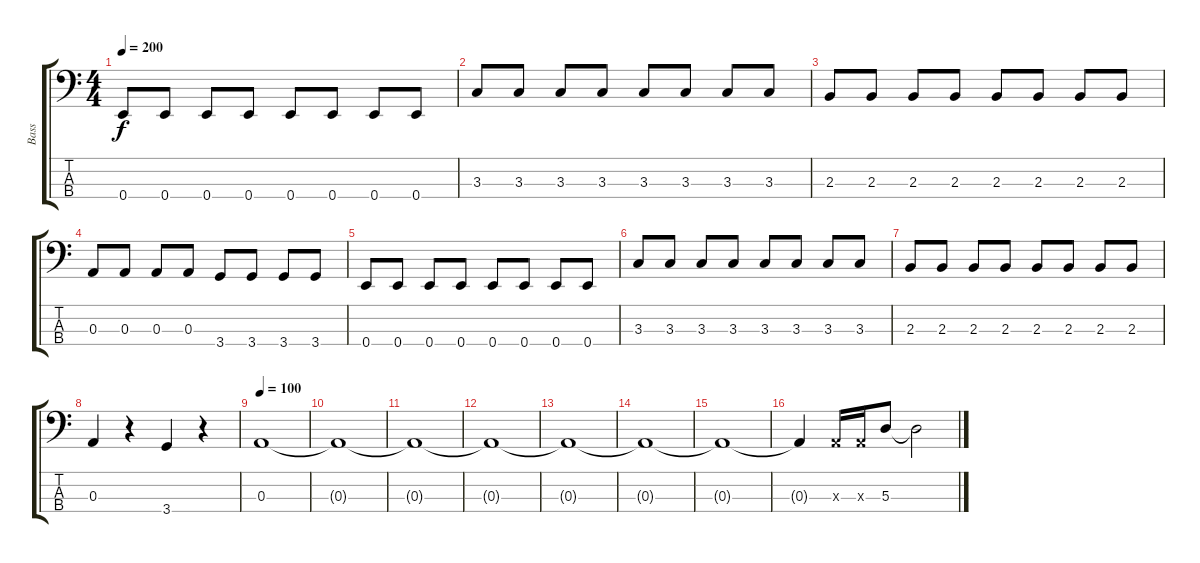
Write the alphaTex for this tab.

\track ("Bass" "Bass") {instrument electricbasspick}
\staff {score tabs}
\tuning (G2 D2 A1 E1) {hide}
\ts (4 4)
\tempo 200
\clef f4
\ks c
0.4.8{dy f} 0.4.8 0.4.8 0.4.8 0.4.8 0.4.8 0.4.8 0.4.8 |
3.3.8 3.3.8 3.3.8 3.3.8 3.3.8 3.3.8 3.3.8 3.3.8 |
2.3.8 2.3.8 2.3.8 2.3.8 2.3.8 2.3.8 2.3.8 2.3.8 |
0.3.8 0.3.8 0.3.8 0.3.8 3.4.8 3.4.8 3.4.8 3.4.8 |
0.4.8 0.4.8 0.4.8 0.4.8 0.4.8 0.4.8 0.4.8 0.4.8 |
3.3.8 3.3.8 3.3.8 3.3.8 3.3.8 3.3.8 3.3.8 3.3.8 |
2.3.8 2.3.8 2.3.8 2.3.8 2.3.8 2.3.8 2.3.8 2.3.8 |
0.3.4 r.4 3.4.4 r.4 |
\tempo 100
0.3.1 |
0.3{t}.1 |
0.3{t}.1 |
0.3{t}.1 |
0.3{t}.1 |
0.3{t}.1 |
0.3{t}.1 |
0.3{t}.4 0.3{x}.16 0.3{x}.16 5.3.8 5.3{t}.2
